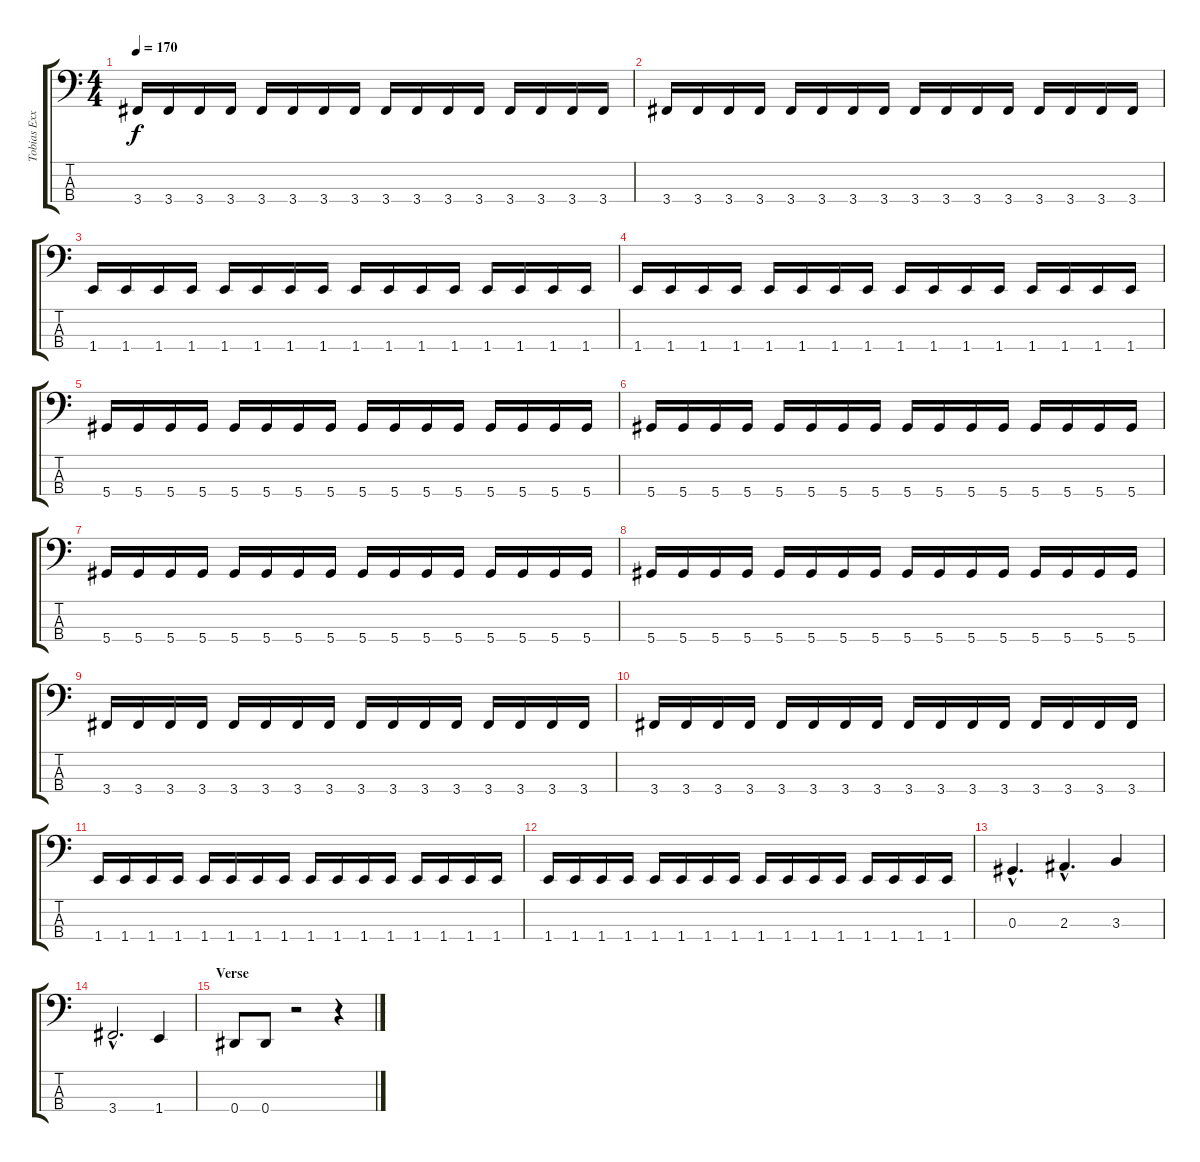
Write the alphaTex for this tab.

\track ("Tobias Exxel" "Tobias Exx") {instrument electricbasspick}
\staff {score tabs}
\tuning (Gb2 Db2 Ab1 Eb1) {hide}
\ts (4 4)
\tempo 170
\clef f4
\ks c
3.4.16{dy f} 3.4.16 3.4.16 3.4.16 3.4.16 3.4.16 3.4.16 3.4.16 3.4.16 3.4.16 3.4.16 3.4.16 3.4.16 3.4.16 3.4.16 3.4.16 |
3.4.16 3.4.16 3.4.16 3.4.16 3.4.16 3.4.16 3.4.16 3.4.16 3.4.16 3.4.16 3.4.16 3.4.16 3.4.16 3.4.16 3.4.16 3.4.16 |
1.4.16 1.4.16 1.4.16 1.4.16 1.4.16 1.4.16 1.4.16 1.4.16 1.4.16 1.4.16 1.4.16 1.4.16 1.4.16 1.4.16 1.4.16 1.4.16 |
1.4.16 1.4.16 1.4.16 1.4.16 1.4.16 1.4.16 1.4.16 1.4.16 1.4.16 1.4.16 1.4.16 1.4.16 1.4.16 1.4.16 1.4.16 1.4.16 |
5.4.16 5.4.16 5.4.16 5.4.16 5.4.16 5.4.16 5.4.16 5.4.16 5.4.16 5.4.16 5.4.16 5.4.16 5.4.16 5.4.16 5.4.16 5.4.16 |
5.4.16 5.4.16 5.4.16 5.4.16 5.4.16 5.4.16 5.4.16 5.4.16 5.4.16 5.4.16 5.4.16 5.4.16 5.4.16 5.4.16 5.4.16 5.4.16 |
5.4.16 5.4.16 5.4.16 5.4.16 5.4.16 5.4.16 5.4.16 5.4.16 5.4.16 5.4.16 5.4.16 5.4.16 5.4.16 5.4.16 5.4.16 5.4.16 |
5.4.16 5.4.16 5.4.16 5.4.16 5.4.16 5.4.16 5.4.16 5.4.16 5.4.16 5.4.16 5.4.16 5.4.16 5.4.16 5.4.16 5.4.16 5.4.16 |
3.4.16 3.4.16 3.4.16 3.4.16 3.4.16 3.4.16 3.4.16 3.4.16 3.4.16 3.4.16 3.4.16 3.4.16 3.4.16 3.4.16 3.4.16 3.4.16 |
3.4.16 3.4.16 3.4.16 3.4.16 3.4.16 3.4.16 3.4.16 3.4.16 3.4.16 3.4.16 3.4.16 3.4.16 3.4.16 3.4.16 3.4.16 3.4.16 |
1.4.16 1.4.16 1.4.16 1.4.16 1.4.16 1.4.16 1.4.16 1.4.16 1.4.16 1.4.16 1.4.16 1.4.16 1.4.16 1.4.16 1.4.16 1.4.16 |
1.4.16 1.4.16 1.4.16 1.4.16 1.4.16 1.4.16 1.4.16 1.4.16 1.4.16 1.4.16 1.4.16 1.4.16 1.4.16 1.4.16 1.4.16 1.4.16 |
0.3{hac}.4{d} 2.3{hac}.4{d} 3.3.4 |
3.4{hac}.2{d} 1.4.4 |
\section ("" "Verse")
0.4.8 0.4.8 r.2 r.4
